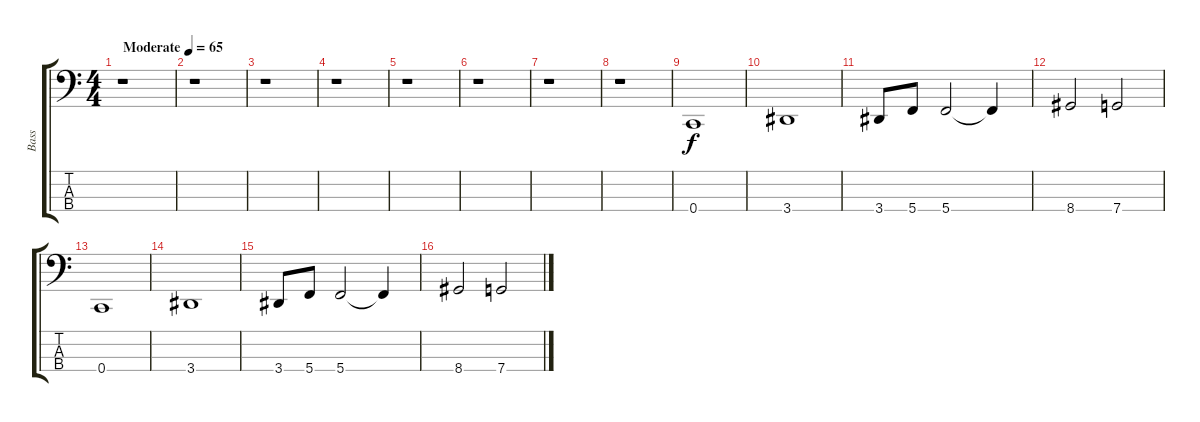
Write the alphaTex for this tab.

\track ("Bass" "Bass") {instrument electricbassfinger}
\staff {score tabs}
\tuning (F2 C2 G1 C1) {hide}
\ts (4 4)
\tempo (65 "Moderate")
\clef f4
\ks c
r.1{dy f instrument electricbassfinger} |
r.1 |
r.1 |
r.1 |
r.1 |
r.1 |
r.1 |
r.1 |
0.4.1 |
3.4.1 |
3.4.8 5.4.8 5.4.2 5.4{t}.4 |
8.4.2 7.4.2 |
0.4.1 |
3.4.1 |
3.4.8 5.4.8 5.4.2 5.4{t}.4 |
8.4.2 7.4.2
